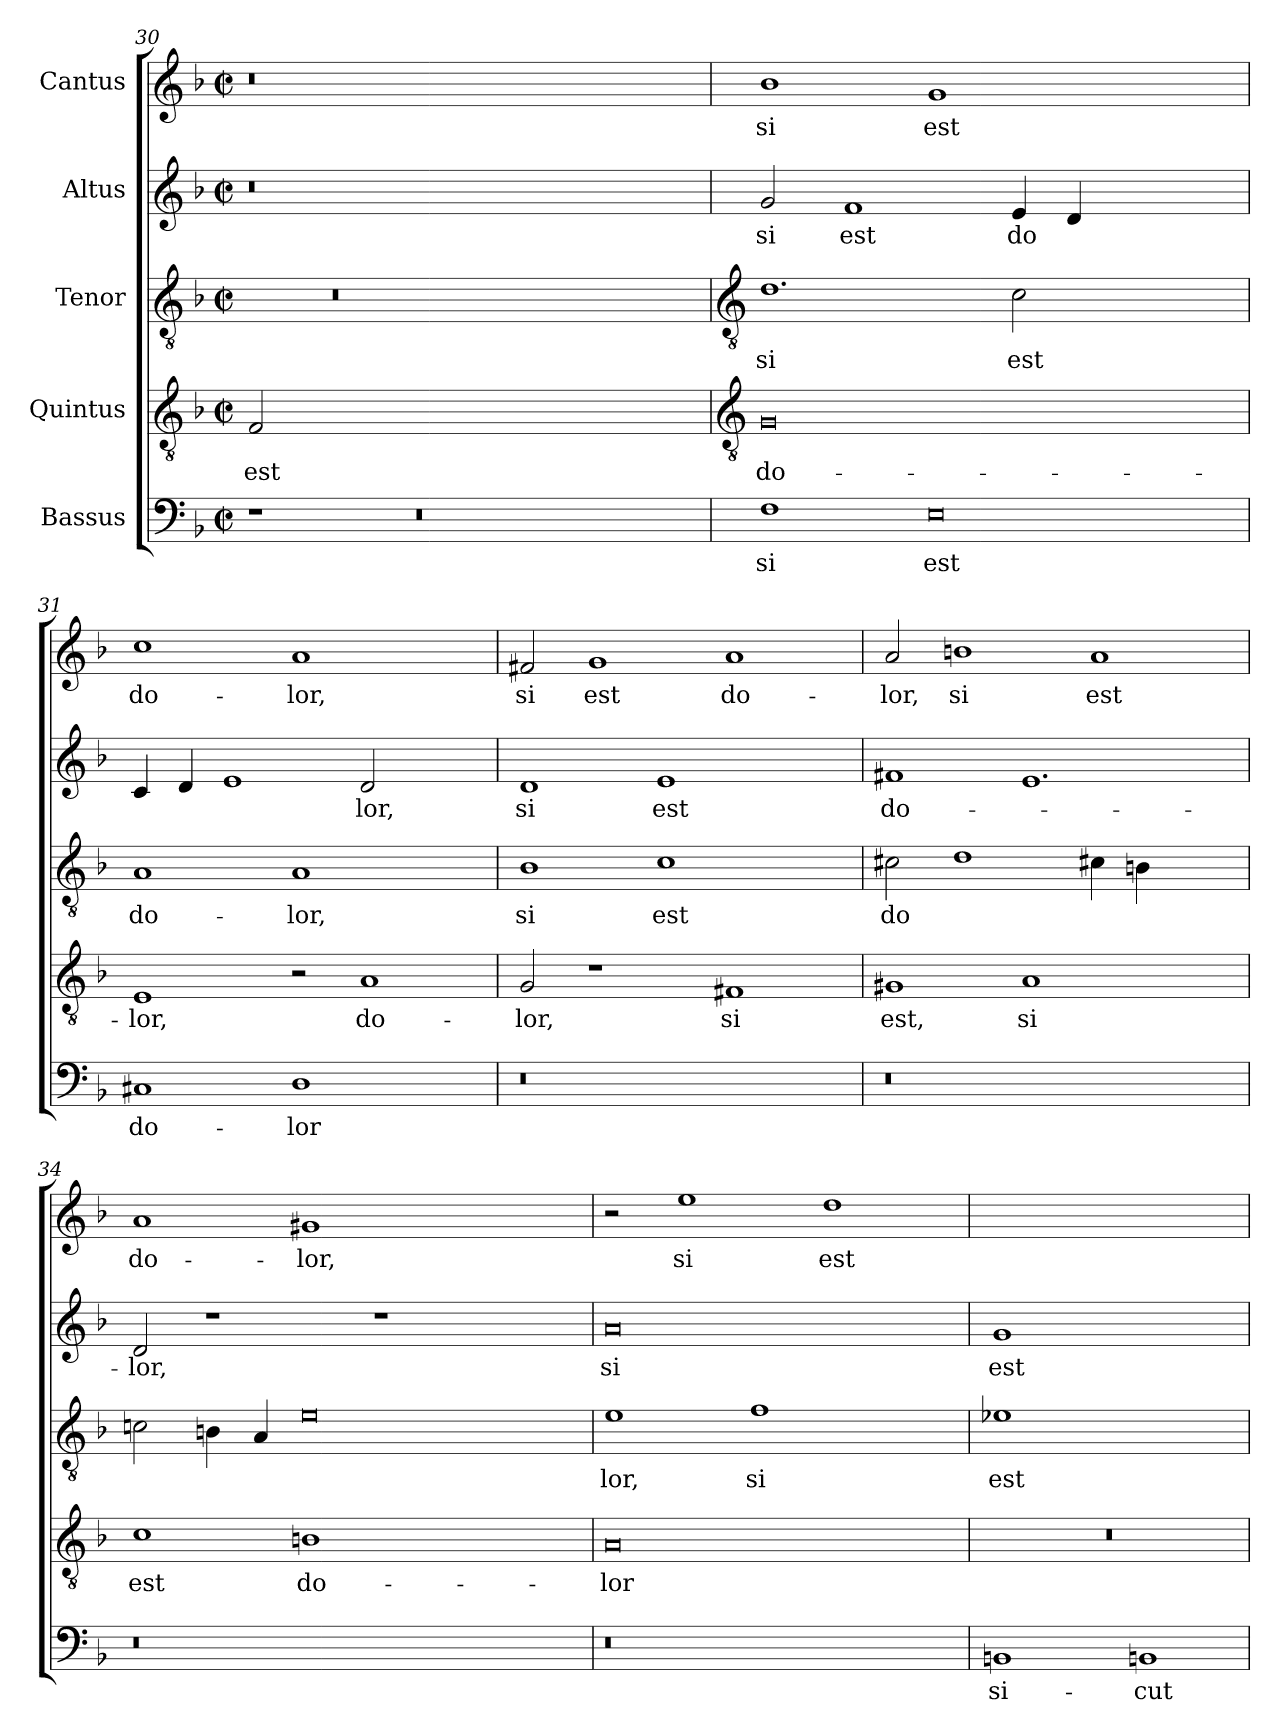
**kern	**text	**kern	**text	**kern	**text	**kern	**text	**kern	**text
*part5	*part5	*part4	*part4	*part3	*part3	*part2	*part2	*part1	*part1
*staff5	*staff5	*staff4	*staff4	*staff3	*staff3	*staff2	*staff2	*staff1	*staff1
*I"Bassus	*	*I"Quintus	*	*I"Tenor	*	*I"Altus	*	*I"Cantus	*
*clefF4	*	*clefGv2	*	*clefGv2	*	*clefG2	*	*clefG2	*
*k[b-]	*	*k[b-]	*	*k[b-]	*	*k[b-]	*	*k[b-]	*
*F:	*	*F:	*	*F:	*	*F:	*	*F:	*
*M4/2	*	*M4/2	*	*M4/2	*	*M4/2	*	*M4/2	*
*met(c|)	*	*met(c|)	*	*met(c|)	*	*met(c|)	*	*met(c|)	*
=30	=30	=30	=30	=30	=30	=30	=30	=30	=30
!	!	!	!LO:LY:b	!	!	!	!	!	!
1r	.	2F	est	2eyy]	.	0r	.	0r	.
.	.	0ryy	.	0r	.	.	.	.	.
0r	.	.	.	.	.	.	.	.	.
.	.	.	.	.	.	1ryy	.	1ryy	.
.	.	2ryy	.	2ryy	.	.	.	.	.
!!LO:LB:g=z
=31	=31	=31	=31	=31	=31	=31	=31	=31	=31
*	*	*clefGv2	*	*clefGv2	*	*	*	*	*
!	!LO:LY:b	!	!LO:LY:b	!	!LO:LY:b	!	!LO:LY:b	!	!LO:LY:b
1F	si	0G	do-	1.d	si	2g	si	1b-/	si
!	!	!	!	!	!	!	!LO:LY:b	!	!
.	.	.	.	.	.	1f	est	.	.
!	!LO:LY:b	!	!	!	!	!	!	!	!LO:LY:b
0E	est	.	.	.	.	.	.	1g	est
!	!	!	!	!	!LO:LY:b	!	!LO:LY:b	!	!
.	.	.	.	2c	est	4e	do	.	.
.	.	.	.	.	.	4d	.	.	.
.	.	1ryy	.	1ryy	.	1ryy	.	1ryy	.
=31A	=31A	=31A	=31A	=31A	=31A	=31A	=31A	=31A	=31A
!	!LO:LY:b	!	!LO:LY:b	!	!LO:LY:b	!	!	!	!LO:LY:b
1C#X	do-	1E	-lor,	1A	do-	4c	.	1cc	do-
.	.	.	.	.	.	4d	.	.	.
.	.	.	.	.	.	1e	.	.	.
!	!LO:LY:b	!	!	!	!LO:LY:b	!	!	!	!LO:LY:b
1D/	-lor	2r	.	1A	-lor,	.	.	1a	-lor,
!	!	!	!LO:LY:b	!	!	!	!LO:LY:b	!	!
.	.	1A	do-	.	.	2d	lor,	.	.
2ryy	.	.	.	2ryy	.	2ryy	.	2ryy	.
=32A	=32A	=32A	=32A	=32A	=32A	=32A	=32A	=32A	=32A
!	!	!	!LO:LY:b	!	!LO:LY:b	!	!LO:LY:b	!	!LO:LY:b
0r	.	2G	-lor,	1B-	si	1d	si	2f#X	si
!	!	!	!	!	!	!	!	!	!LO:LY:b
.	.	1r	.	.	.	.	.	1g	est
!	!	!	!	!	!LO:LY:b	!	!LO:LY:b	!	!
.	.	.	.	1c	est	1e	est	.	.
!	!	!	!LO:LY:b	!	!	!	!	!	!LO:LY:b
.	.	1F#X	si	.	.	.	.	1a	do-
2ryy	.	.	.	2ryy	.	2ryy	.	.	.
!!LO:LB:g=z
=33A	=33A	=33A	=33A	=33A	=33A	=33A	=33A	=33A	=33A
!	!	!	!LO:LY:b	!	!LO:LY:b	!	!LO:LY:b	!	!LO:LY:b
0r	.	1G#X	est,	2c#X	do	1f#X	do-	2a	-lor,
!	!	!	!	!	!	!	!	!	!LO:LY:b
.	.	.	.	1d	.	.	.	1bn/	si
!	!	!	!LO:LY:b	!	!	!	!	!	!
.	.	1A	si	.	.	1.e	.	.	.
!	!	!	!	!	!	!	!	!	!LO:LY:b
.	.	.	.	4c#X	.	.	.	1a	est
.	.	.	.	4Bn	.	.	.	.	.
2ryy	.	2ryy	.	2ryy	.	.	.	.	.
=34A	=34A	=34A	=34A	=34A	=34A	=34A	=34A	=34A	=34A
!	!	!	!LO:LY:b	!	!	!	!LO:LY:b	!	!LO:LY:b
0r	.	1c	est	2cn	.	2d	-lor,	1a	do-
.	.	.	.	4Bn	.	1r	.	.	.
.	.	.	.	4A	.	.	.	.	.
!	!	!	!LO:LY:b	!	!	!	!	!	!LO:LY:b
.	.	1Bn/	do-	0e	.	.	.	1g#X	-lor,
.	.	.	.	.	.	1r	.	.	.
1ryy	.	1ryy	.	.	.	.	.	1ryy	.
.	.	.	.	.	.	2ryy	.	.	.
=35	=35	=35	=35	=35	=35	=35	=35	=35	=35
!	!	!	!LO:LY:b	!	!LO:LY:b	!	!LO:LY:b	!	!
0r	.	0A	-lor	1e	lor,	0a	si	2r	.
!	!	!	!	!	!	!	!	!	!LO:LY:b
.	.	.	.	.	.	.	.	1ee	si
!	!	!	!	!	!LO:LY:b	!	!	!	!
.	.	.	.	1f	si	.	.	.	.
!	!	!	!	!	!	!	!	!	!LO:LY:b
.	.	.	.	.	.	.	.	1dd	est
2ryy	.	2ryy	.	2ryy	.	2ryy	.	.	.
=36A	=36A	=36A	=36A	=36A	=36A	=36A	=36A	=36A	=36A
!	!LO:LY:b	!	!	!	!LO:LY:b	!	!LO:LY:b	!	!LO:LY:b
1BBn	si-	0r	.	1e-X	est	1g	est	[2ccyy	do-
.	.	.	.	.	.	.	.	1.ryy	.
!	!LO:LY:b	!	!	!	!	!	!	!	!
1BBn	-cut	.	.	1ryy	.	1ryy	.	.	.
=	=	=	=	=	=	=	=	=	=
*-	*-	*-	*-	*-	*-	*-	*-	*-	*-
